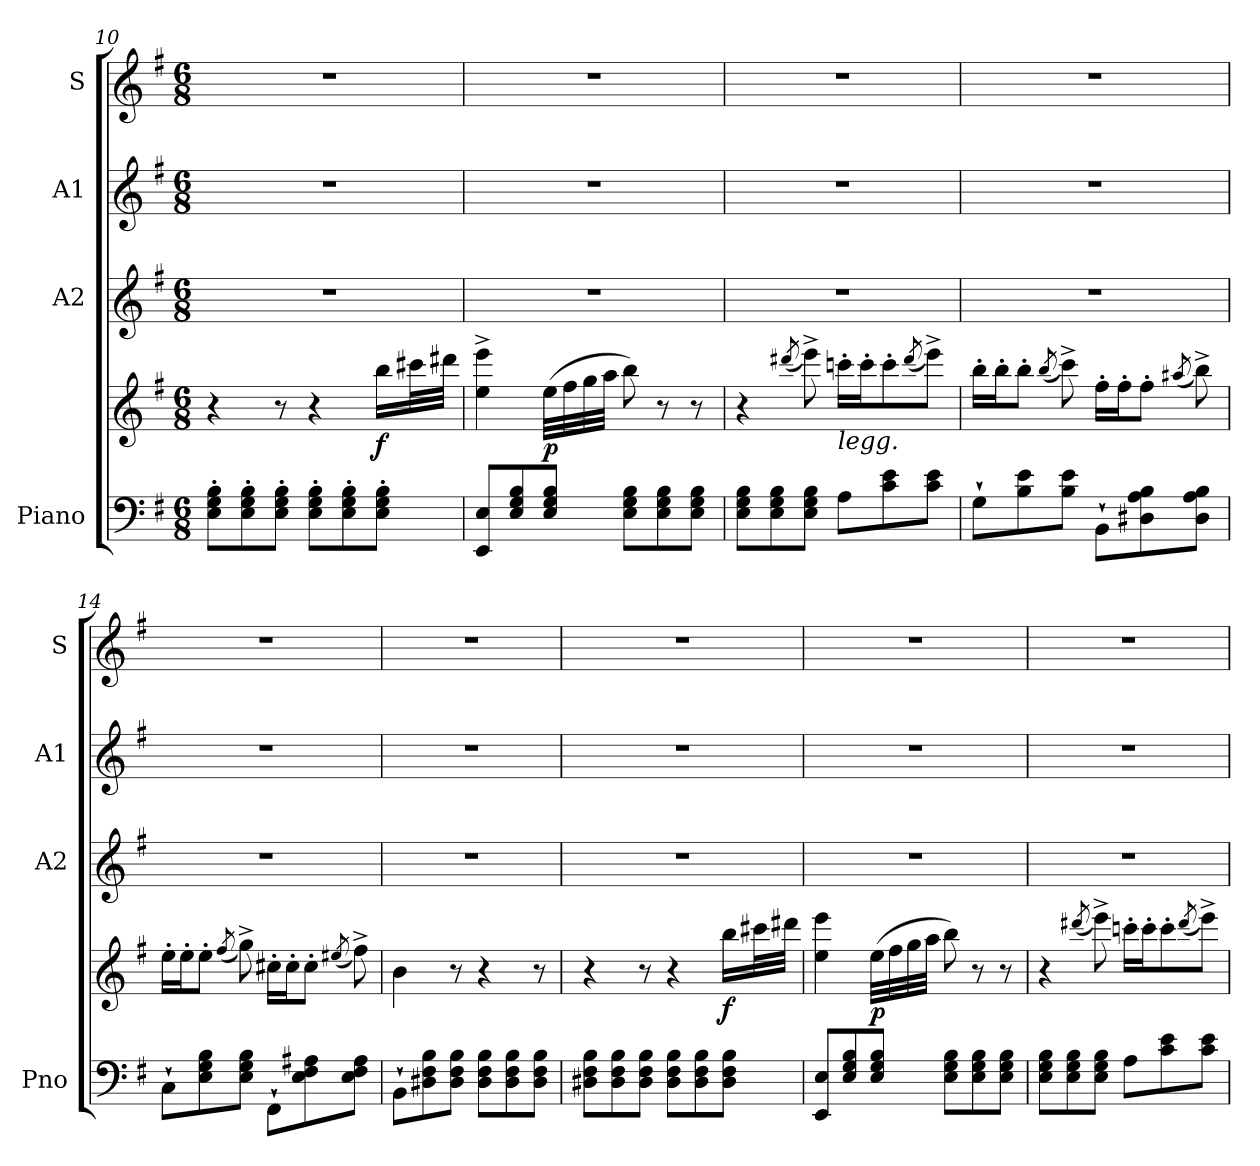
**kern	**kern	**dynam	**kern	**kern	**kern
*part4	*part4	*part4	*part3	*part2	*part1
*staff5	*staff4	*staff4/5	*staff3	*staff2	*staff1
*I"Piano	*	*	*I"A2	*I"A1	*I"S
*I'Pno	*	*	*I'A2	*I'A1	*I'S
*clefF4	*clefG2	*	*clefG2	*clefG2	*clefG2
*k[f#]	*k[f#]	*	*k[f#]	*k[f#]	*k[f#]
*M6/8	*M6/8	*	*M6/8	*M6/8	*M6/8
=10	=10	=10	=10	=10	=10
8E\' 8G\' 8B\'L	4r	.	2.r	2.r	2.r
8E\' 8G\' 8B\'	.	.	.	.	.
8E\' 8G\' 8B\'J	8r	.	.	.	.
8E\' 8G\' 8B\'L	4r	.	.	.	.
8E\' 8G\' 8B\'	.	.	.	.	.
!	!	!LO:DY:b	!	!	!
8E\' 8G\' 8B\'J	16bb\LL	f	.	.	.
.	32ccc#X\L	.	.	.	.
.	32ddd#X\JJJ	.	.	.	.
!!LO:LB:g=z
=11	=11	=11	=11	=11	=11
8EE/ 8E/L	4ee\^ 4eee\^	.	2.r	2.r	2.r
8E/ 8G/ 8B/	.	.	.	.	.
!	!	!LO:DY:b	!	!	!
8E/ 8G/ 8B/J	(>32ee\LLL	p	.	.	.
.	32ff#\	.	.	.	.
.	32gg\	.	.	.	.
.	32aa\JJJ	.	.	.	.
8E\ 8G\ 8B\L	8bb\)	.	.	.	.
8E\ 8G\ 8B\	8r	.	.	.	.
8E\ 8G\ 8B\J	8r	.	.	.	.
=12	=12	=12	=12	=12	=12
8E\ 8G\ 8B\L	4r	.	2.r	2.r	2.r
8E\ 8G\ 8B\	.	.	.	.	.
.	(<8qddd#X/	.	.	.	.
8E\ 8G\ 8B\J	8eee^\)	.	.	.	.
!	!LO:TX:b:i:t=legg.	!	!	!	!
8A\L	16cccn'\LL	.	.	.	.
.	16ccc'\J	.	.	.	.
8c\ 8e\	8ccc'\	.	.	.	.
.	(<8qddd#/	.	.	.	.
8c\ 8e\J	8eee^\J)	.	.	.	.
=13	=13	=13	=13	=13	=13
8G`\L	16bb'\LL	.	2.r	2.r	2.r
.	16bb'\J	.	.	.	.
8B\ 8e\	8bb'\J	.	.	.	.
.	(<8qbb/	.	.	.	.
8B\ 8e\J	8ccc^\)	.	.	.	.
8BB`\L	16ff#'\LL	.	.	.	.
.	16ff#'\J	.	.	.	.
8D#X\ 8A\ 8B\	8ff#'\J	.	.	.	.
.	(<8qaa#X/	.	.	.	.
8D#\ 8A\ 8B\J	8bb^\)	.	.	.	.
=14	=14	=14	=14	=14	=14
8C`\L	16ee'\LL	.	2.r	2.r	2.r
.	16ee'\J	.	.	.	.
8E\ 8G\ 8B\	8ee'\J	.	.	.	.
.	(<8qff#/	.	.	.	.
8E\ 8G\ 8B\J	8gg^\)	.	.	.	.
8FF#`\L	16cc#X'\LL	.	.	.	.
.	16cc#'\J	.	.	.	.
8E\ 8F#\ 8A#X\	8cc#'\J	.	.	.	.
.	(<8qee#X/	.	.	.	.
8E\ 8F#\ 8A#\J	8ff#^\)	.	.	.	.
=15	=15	=15	=15	=15	=15
8BB`\L	4b\	.	2.r	2.r	2.r
8D#X\ 8F#\ 8B\	.	.	.	.	.
8D#\ 8F#\ 8B\J	8r	.	.	.	.
8D#\ 8F#\ 8B\L	4r	.	.	.	.
8D#\ 8F#\ 8B\	.	.	.	.	.
8D#\ 8F#\ 8B\J	8r	.	.	.	.
!!LO:LB:g=z
=16	=16	=16	=16	=16	=16
8D#X\ 8F#\ 8B\L	4r	.	2.r	2.r	2.r
8D#\ 8F#\ 8B\	.	.	.	.	.
8D#\ 8F#\ 8B\J	8r	.	.	.	.
8D#\ 8F#\ 8B\L	4r	.	.	.	.
8D#\ 8F#\ 8B\	.	.	.	.	.
!	!	!LO:DY:b	!	!	!
8D#\ 8F#\ 8B\J	16bb\LL	f	.	.	.
.	32ccc#X\L	.	.	.	.
.	32ddd#X\JJJ	.	.	.	.
=17	=17	=17	=17	=17	=17
8EE/ 8E/L	4ee\ 4eee\	.	2.r	2.r	2.r
8E/ 8G/ 8B/	.	.	.	.	.
!	!	!LO:DY:b	!	!	!
8E/ 8G/ 8B/J	(>32ee\LLL	p	.	.	.
.	32ff#\	.	.	.	.
.	32gg\	.	.	.	.
.	32aa\JJJ	.	.	.	.
8E\ 8G\ 8B\L	8bb\)	.	.	.	.
8E\ 8G\ 8B\	8r	.	.	.	.
8E\ 8G\ 8B\J	8r	.	.	.	.
=18	=18	=18	=18	=18	=18
8E\ 8G\ 8B\L	4r	.	2.r	2.r	2.r
8E\ 8G\ 8B\	.	.	.	.	.
.	(<8qddd#X/	.	.	.	.
8E\ 8G\ 8B\J	8eee^\)	.	.	.	.
8A\L	16cccn'\LL	.	.	.	.
.	16ccc'\J	.	.	.	.
8c\ 8e\	8ccc'\	.	.	.	.
.	(<8qddd#/	.	.	.	.
8c\ 8e\J	8eee^\J)	.	.	.	.
=	=	=	=	=	=
*-	*-	*-	*-	*-	*-
